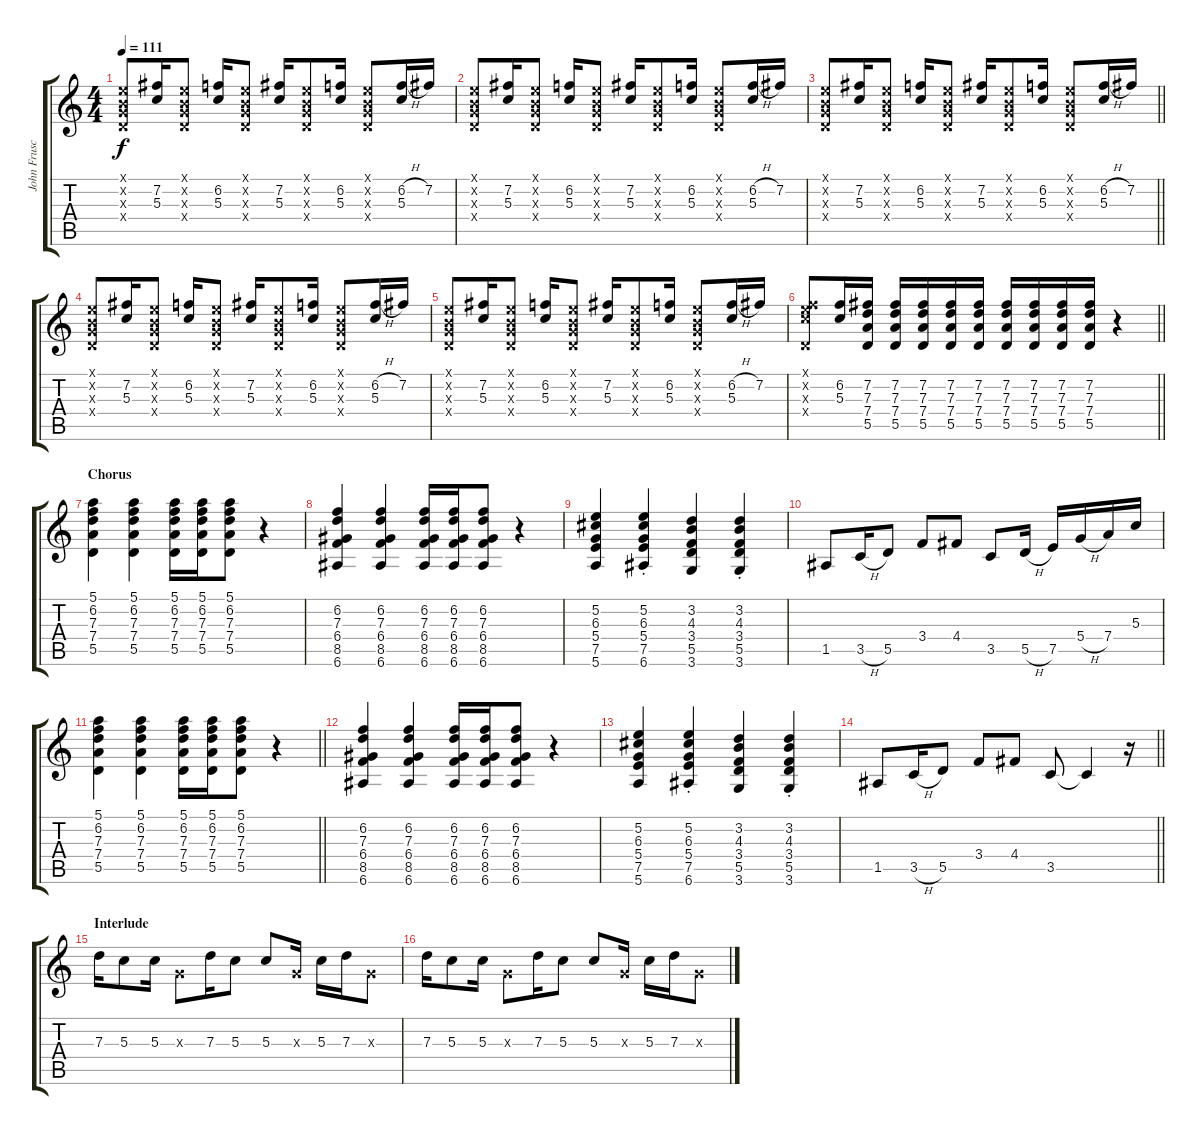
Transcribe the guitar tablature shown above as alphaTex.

\track ("John Frusciante" "John Frusc") {instrument electricguitarjazz}
\staff {score tabs}
\tuning (E4 B3 G3 D3 A2 E2) {hide}
\ts (4 4)
\tempo 111
\clef g2
\ks c
(0.1{x} 0.2{x} 0.3{x} 0.4{x}).8{dy f} (7.2 5.3).16 (0.1{x} 0.2{x} 0.3{x} 0.4{x}).8 (6.2 5.3).16 (0.1{x} 0.2{x} 0.3{x} 0.4{x}).8 (7.2 5.3).16 (0.1{x} 0.2{x} 0.3{x} 0.4{x}).8 (6.2 5.3).16 (0.1{x} 0.2{x} 0.3{x} 0.4{x}).8 (6.2{h} 5.3).16 7.2.16 |
(0.1{x} 0.2{x} 0.3{x} 0.4{x}).8 (7.2 5.3).16 (0.1{x} 0.2{x} 0.3{x} 0.4{x}).8 (6.2 5.3).16 (0.1{x} 0.2{x} 0.3{x} 0.4{x}).8 (7.2 5.3).16 (0.1{x} 0.2{x} 0.3{x} 0.4{x}).8 (6.2 5.3).16 (0.1{x} 0.2{x} 0.3{x} 0.4{x}).8 (6.2{h} 5.3).16 7.2.16 |
\barLineRight lightlight
(0.1{x} 0.2{x} 0.3{x} 0.4{x}).8 (7.2 5.3).16 (0.1{x} 0.2{x} 0.3{x} 0.4{x}).8 (6.2 5.3).16 (0.1{x} 0.2{x} 0.3{x} 0.4{x}).8 (7.2 5.3).16 (0.1{x} 0.2{x} 0.3{x} 0.4{x}).8 (6.2 5.3).16 (0.1{x} 0.2{x} 0.3{x} 0.4{x}).8 (6.2{h} 5.3).16 7.2.16 |
(0.1{x} 0.2{x} 0.3{x} 0.4{x}).8 (7.2 5.3).16 (0.1{x} 0.2{x} 0.3{x} 0.4{x}).8 (6.2 5.3).16 (0.1{x} 0.2{x} 0.3{x} 0.4{x}).8 (7.2 5.3).16 (0.1{x} 0.2{x} 0.3{x} 0.4{x}).8 (6.2 5.3).16 (0.1{x} 0.2{x} 0.3{x} 0.4{x}).8 (6.2{h} 5.3).16 7.2.16 |
(0.1{x} 0.2{x} 0.3{x} 0.4{x}).8 (7.2 5.3).16 (0.1{x} 0.2{x} 0.3{x} 0.4{x}).8 (6.2 5.3).16 (0.1{x} 0.2{x} 0.3{x} 0.4{x}).8 (7.2 5.3).16 (0.1{x} 0.2{x} 0.3{x} 0.4{x}).8 (6.2 5.3).16 (0.1{x} 0.2{x} 0.3{x} 0.4{x}).8 (6.2{h} 5.3).16 7.2.16 |
\barLineRight lightlight
(0.1{x} 6.2{x} 5.3{x} 0.4{x}).8 (6.2 5.3).16 (7.2 7.3 7.4 5.5).16 (7.2 7.3 7.4 5.5).16 (7.2 7.3 7.4 5.5).16 (7.2 7.3 7.4 5.5).16 (7.2 7.3 7.4 5.5).16 (7.2 7.3 7.4 5.5).16 (7.2 7.3 7.4 5.5).16 (7.2 7.3 7.4 5.5).16 (7.2 7.3 7.4 5.5).16 r.4 |
\section ("" "Chorus")
(5.1 6.2 7.3 7.4 5.5).4 (5.1 6.2 7.3 7.4 5.5).4 (5.1 6.2 7.3 7.4 5.5).16 (5.1 6.2 7.3 7.4 5.5).16 (5.1 6.2 7.3 7.4 5.5).8 r.4 |
(6.2 7.3 6.4 8.5 6.6).4 (6.2 7.3 6.4 8.5 6.6).4 (6.2 7.3 6.4 8.5 6.6).16 (6.2 7.3 6.4 8.5 6.6).16 (6.2 7.3 6.4 8.5 6.6).8 r.4 |
(5.2 6.3 5.4 7.5 5.6).4 (5.2{st} 6.3{st} 5.4{st} 7.5{st} 6.6{st}).4 (3.2 4.3 3.4 5.5 3.6).4 (3.2{st} 4.3{st} 3.4{st} 5.5{st} 3.6{st}).4 |
1.5.8 3.5{h}.16 5.5.8 3.4.8 4.4.8 3.5.8 5.5{h}.16 7.5.16 5.4{h}.16 7.4.16 5.3.16 |
\barLineRight lightlight
(5.1 6.2 7.3 7.4 5.5).4 (5.1 6.2 7.3 7.4 5.5).4 (5.1 6.2 7.3 7.4 5.5).16 (5.1 6.2 7.3 7.4 5.5).16 (5.1 6.2 7.3 7.4 5.5).8 r.4 |
(6.2 7.3 6.4 8.5 6.6).4 (6.2 7.3 6.4 8.5 6.6).4 (6.2 7.3 6.4 8.5 6.6).16 (6.2 7.3 6.4 8.5 6.6).16 (6.2 7.3 6.4 8.5 6.6).8 r.4 |
(5.2 6.3 5.4 7.5 5.6).4 (5.2{st} 6.3{st} 5.4{st} 7.5{st} 6.6{st}).4 (3.2 4.3 3.4 5.5 3.6).4 (3.2{st} 4.3{st} 3.4{st} 5.5{st} 3.6{st}).4 |
\barLineRight lightlight
1.5.8 3.5{h}.16 5.5.8 3.4.8 4.4.8 3.5.8 3.5{t}.4 r.16 |
\section ("" "Interlude")
7.3.16 5.3.8 5.3.16 0.3{x}.8 7.3.16 5.3.8 5.3.8 0.3{x}.16 5.3.16 7.3.16 0.3{x}.8 |
7.3.16 5.3.8 5.3.16 0.3{x}.8 7.3.16 5.3.8 5.3.8 0.3{x}.16 5.3.16 7.3.16 0.3{x}.8
